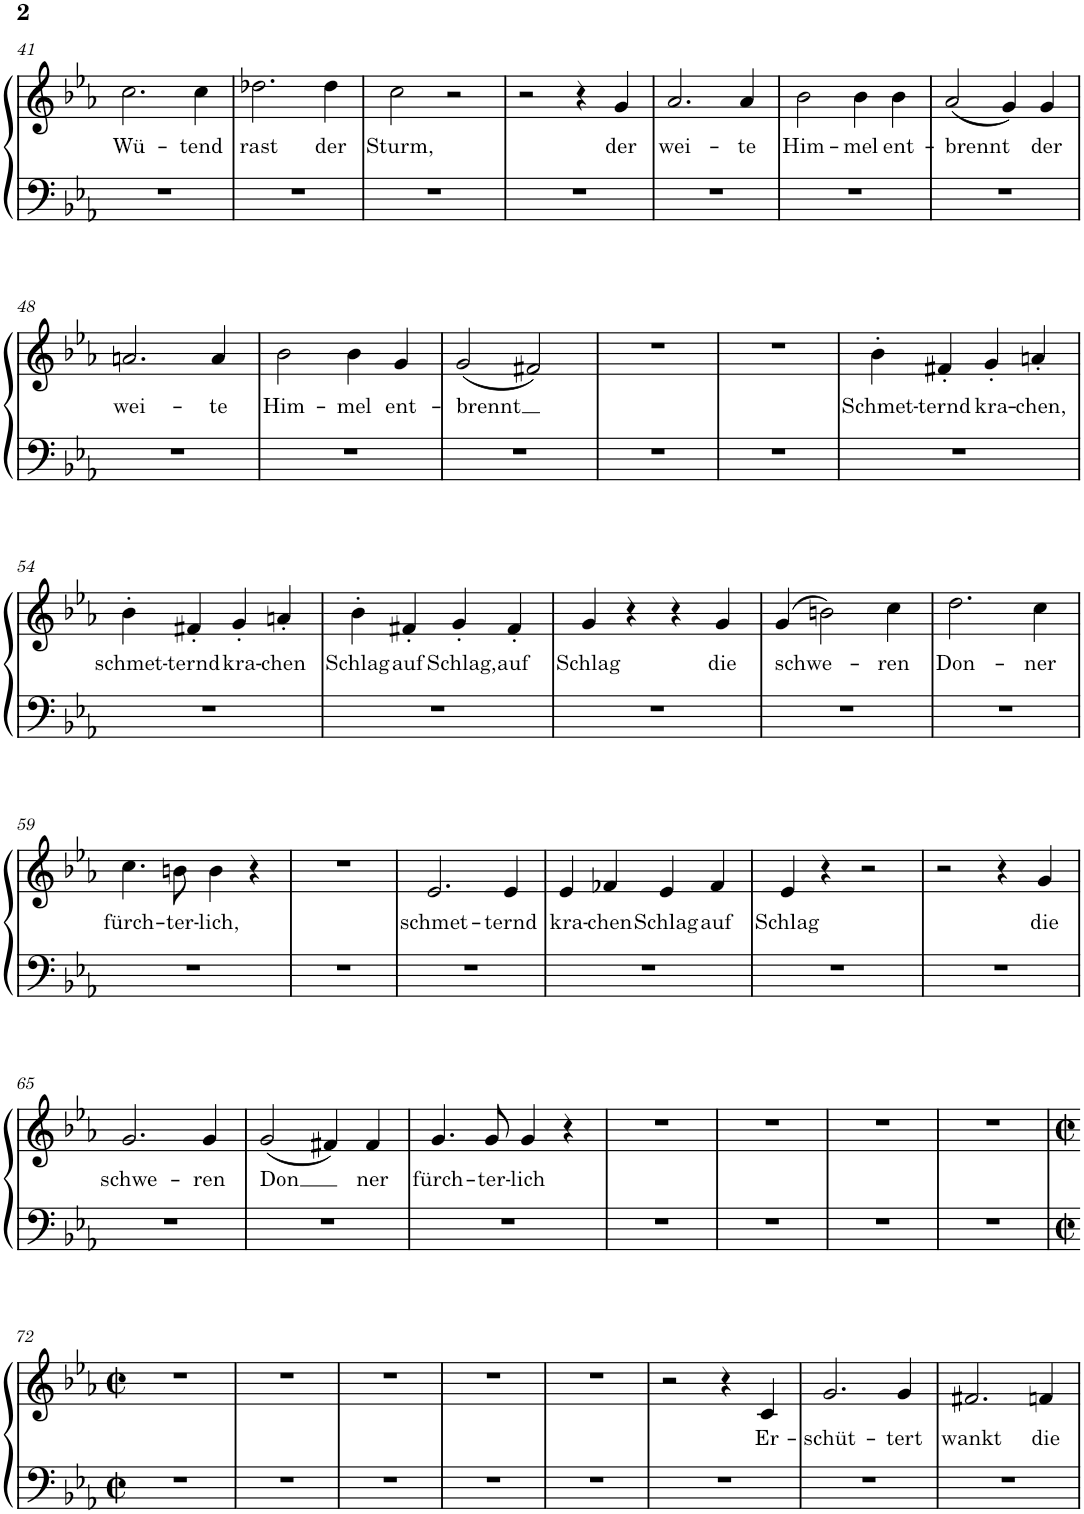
**kern	**kern	**text
*part1	*part1	*part1
*staff2	*staff1	*staff1
*I"Piano	*	*
*I'Pno.	*	*
!!LO:PB:g=z
*clefF4	*clefG2	*
*k[b-e-a-]	*k[b-e-a-]	*
*M4/4	*M4/4	*
*met(c)	*met(c)	*
=41	=41	=41
!	!	!LO:LY:b
1r	2.cc\	Wü-
!	!	!LO:LY:b
.	4cc\	-tend
=42	=42	=42
!	!	!LO:LY:b
1r	2.dd-X\	rast
!	!	!LO:LY:b
.	4dd-\	der
=43	=43	=43
!	!	!LO:LY:b
1r	2cc\	Sturm,
.	2r	.
=44	=44	=44
1r	2r	.
.	4r	.
!	!	!LO:LY:b
.	4g/	der
=45	=45	=45
!	!	!LO:LY:b
1r	2.a-/	wei-
!	!	!LO:LY:b
.	4a-/	-te
=46	=46	=46
!	!	!LO:LY:b
1r	2b-\	Him-
!	!	!LO:LY:b
.	4b-\	-mel
!	!	!LO:LY:b
.	4b-\	ent-
=47	=47	=47
!	!	!LO:LY:b
1r	(2a-/	-brennt
.	4g/)	.
!	!	!LO:LY:b
.	4g/	der
!!LO:LB:g=z
=48	=48	=48
!	!	!LO:LY:b
1r	2.an/	wei-
!	!	!LO:LY:b
.	4a/	-te
=49	=49	=49
!	!	!LO:LY:b
1r	2b-\	Him-
!	!	!LO:LY:b
.	4b-\	-mel
!	!	!LO:LY:b
.	4g/	ent-
=50	=50	=50
!	!	!LO:LY:b
1r	(2g/	-brennt
.	2f#X/)	.
=51	=51	=51
1r	1r	.
=52	=52	=52
1r	1r	.
=53	=53	=53
!	!	!LO:LY:b
1r	4b-'\	Schmet-
!	!	!LO:LY:b
.	4f#X'/	-ternd
!	!	!LO:LY:b
.	4g'/	kra-
!	!	!LO:LY:b
.	4an'/	-chen,
!!LO:LB:g=z
=54	=54	=54
!	!	!LO:LY:b
1r	4b-'\	schmet-
!	!	!LO:LY:b
.	4f#X'/	-ternd
!	!	!LO:LY:b
.	4g'/	kra-
!	!	!LO:LY:b
.	4an'/	-chen
=55	=55	=55
!	!	!LO:LY:b
1r	4b-'\	Schlag
!	!	!LO:LY:b
.	4f#X'/	auf
!	!	!LO:LY:b
.	4g'/	Schlag,
!	!	!LO:LY:b
.	4f#'/	auf
=56	=56	=56
!	!	!LO:LY:b
1r	4g/	Schlag
.	4r	.
.	4r	.
!	!	!LO:LY:b
.	4g/	die
=57	=57	=57
!	!	!LO:LY:b
1r	(4g/	schwe-
.	2bn\)	.
!	!	!LO:LY:b
.	4cc\	-ren
=58	=58	=58
!	!	!LO:LY:b
1r	2.dd\	Don-
!	!	!LO:LY:b
.	4cc\	-ner
!!LO:LB:g=z
=59	=59	=59
!	!	!LO:LY:b
1r	4.cc\	fürch-
!	!	!LO:LY:b
.	8bn\	-ter-
!	!	!LO:LY:b
.	4b\	-lich,
.	4r	.
=60	=60	=60
1r	1r	.
=61	=61	=61
!	!	!LO:LY:b
1r	2.e-/	schmet-
!	!	!LO:LY:b
.	4e-/	-ternd
=62	=62	=62
!	!	!LO:LY:b
1r	4e-/	kra-
!	!	!LO:LY:b
.	4f-X/	-chen
!	!	!LO:LY:b
.	4e-/	Schlag
!	!	!LO:LY:b
.	4f-/	auf
=63	=63	=63
!	!	!LO:LY:b
1r	4e-/	Schlag
.	4r	.
.	2r	.
=64	=64	=64
1r	2r	.
.	4r	.
!	!	!LO:LY:b
.	4g/	die
!!LO:LB:g=z
=65	=65	=65
!	!	!LO:LY:b
1r	2.g/	schwe-
!	!	!LO:LY:b
.	4g/	-ren
=66	=66	=66
!	!	!LO:LY:b
1r	(2g/	Don
.	4f#X/)	.
!	!	!LO:LY:b
.	4f#/	ner
=67	=67	=67
!	!	!LO:LY:b
1r	4.g/	fürch-
!	!	!LO:LY:b
.	8g/	-ter-
!	!	!LO:LY:b
.	4g/	-lich
.	4r	.
=68	=68	=68
1r	1r	.
=69	=69	=69
1r	1r	.
=70	=70	=70
1r	1r	.
=71	=71	=71
1r	1r	.
!!LO:LB:g=z
=72	=72	=72
*M2/2	*M2/2	*
*met(c|)	*met(c|)	*
1r	1r	.
=73	=73	=73
1r	1r	.
=74	=74	=74
1r	1r	.
=75	=75	=75
1r	1r	.
=76	=76	=76
1r	1r	.
=77	=77	=77
1r	2r	.
.	4r	.
!	!	!LO:LY:b
.	4c/	Er-
=78	=78	=78
!	!	!LO:LY:b
1r	2.g/	-schüt-
!	!	!LO:LY:b
.	4g/	-tert
=79	=79	=79
!	!	!LO:LY:b
1r	2.f#X/	wankt
!	!	!LO:LY:b
.	4fn/	die
=	=	=
*-	*-	*-
